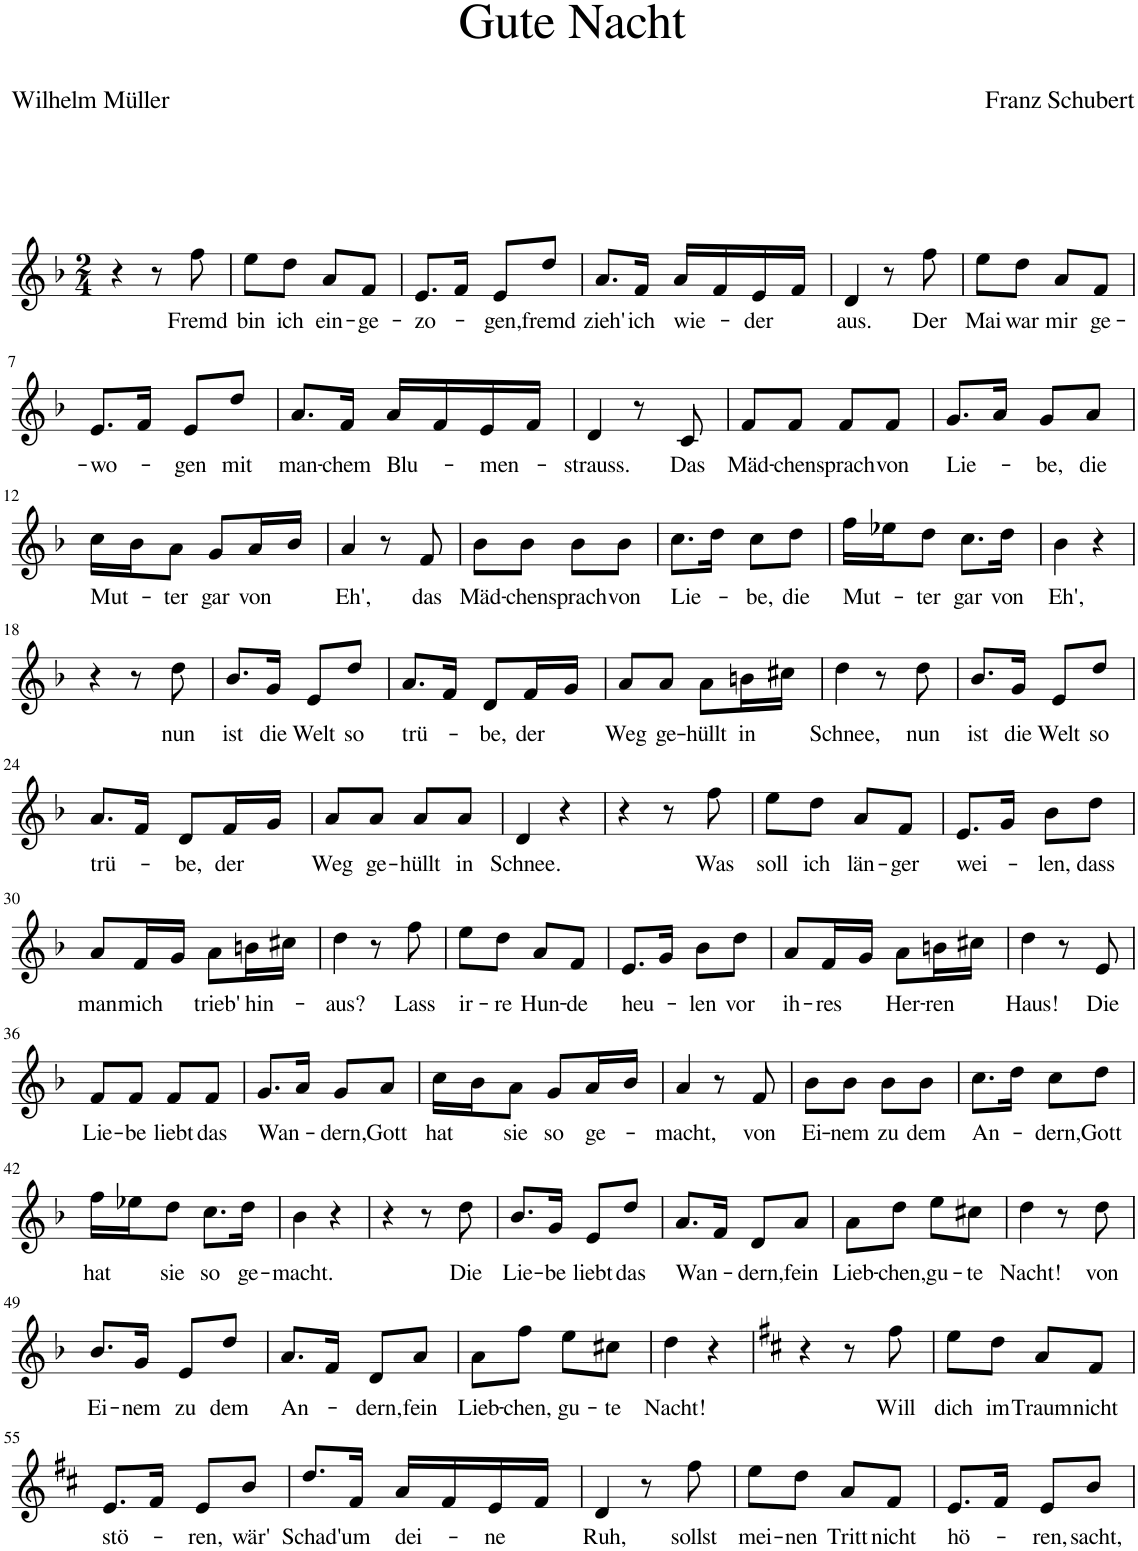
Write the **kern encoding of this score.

**kern	**text
*part1	*part1
*staff1	*staff1
*I"Piano	*
*I'Pno	*
*clefG2	*
*k[b-]	*
*M2/4	*
=1	=1
4r	.
8r	.
!	!LO:LY:b
8ff\	Fremd
=2	=2
!	!LO:LY:b
8ee\L	bin
!	!LO:LY:b
8dd\J	ich
!	!LO:LY:b
8a/L	ein-
!	!LO:LY:b
8f/J	-ge-
=3	=3
!	!LO:LY:b
8.e/L	-zo-
16f/Jk	.
!	!LO:LY:b
8e/L	-gen,
!	!LO:LY:b
8dd/J	fremd
=4	=4
!	!LO:LY:b
8.a/L	zieh'
!	!LO:LY:b
16f/Jk	ich
!	!LO:LY:b
16a/LL	wie-
16f/	.
!	!LO:LY:b
16e/	-der
16f/JJ	.
=5	=5
!	!LO:LY:b
4d/	aus.
8r	.
!	!LO:LY:b
8ff\	Der
=6	=6
!	!LO:LY:b
8ee\L	Mai
!	!LO:LY:b
8dd\J	war
!	!LO:LY:b
8a/L	mir
!	!LO:LY:b
8f/J	ge-
!!LO:LB:g=z
=7	=7
!	!LO:LY:b
8.e/L	-wo-
16f/Jk	.
!	!LO:LY:b
8e/L	-gen
!	!LO:LY:b
8dd/J	mit
=8	=8
!	!LO:LY:b
8.a/L	man-
!	!LO:LY:b
16f/Jk	-chem
!	!LO:LY:b
16a/LL	Blu-
16f/	.
!	!LO:LY:b
16e/	-men-
16f/JJ	.
=9	=9
!	!LO:LY:b
4d/	-strauss.
8r	.
!	!LO:LY:b
8c/	Das
=10	=10
!	!LO:LY:b
8f/L	Mäd-
!	!LO:LY:b
8f/J	-chen
!	!LO:LY:b
8f/L	sprach
!	!LO:LY:b
8f/J	von
=11	=11
!	!LO:LY:b
8.g/L	Lie-
16a/Jk	.
!	!LO:LY:b
8g/L	-be,
!	!LO:LY:b
8a/J	die
!!LO:LB:g=z
=12	=12
!	!LO:LY:b
16cc\LL	Mut-
16b-\J	.
!	!LO:LY:b
8a\J	-ter
!	!LO:LY:b
8g/L	gar
!	!LO:LY:b
16a/L	von
16b-/JJ	.
=13	=13
!	!LO:LY:b
4a/	Eh',
8r	.
!	!LO:LY:b
8f/	das
=14	=14
!	!LO:LY:b
8b-\L	Mäd-
!	!LO:LY:b
8b-\J	-chen
!	!LO:LY:b
8b-\L	sprach
!	!LO:LY:b
8b-\J	von
=15	=15
!	!LO:LY:b
8.cc\L	Lie-
16dd\Jk	.
!	!LO:LY:b
8cc\L	-be,
!	!LO:LY:b
8dd\J	die
=16	=16
!	!LO:LY:b
16ff\LL	Mut-
16ee-X\J	.
!	!LO:LY:b
8dd\J	-ter
!	!LO:LY:b
8.cc\L	gar
!	!LO:LY:b
16dd\Jk	von
=17	=17
!	!LO:LY:b
4b-\	Eh',
4r	.
!!LO:LB:g=z
=18	=18
4r	.
8r	.
!	!LO:LY:b
8dd\	nun
=19	=19
!	!LO:LY:b
8.b-/L	ist
!	!LO:LY:b
16g/Jk	die
!	!LO:LY:b
8e/L	Welt
!	!LO:LY:b
8dd/J	so
=20	=20
!	!LO:LY:b
8.a/L	trü-
16f/Jk	.
!	!LO:LY:b
8d/L	-be,
!	!LO:LY:b
16f/L	der
16g/JJ	.
=21	=21
!	!LO:LY:b
8a/L	Weg
!	!LO:LY:b
8a/J	ge-
!	!LO:LY:b
8a\L	-hüllt
!	!LO:LY:b
16bn\L	in
16cc#X\JJ	.
=22	=22
!	!LO:LY:b
4dd\	Schnee,
8r	.
!	!LO:LY:b
8dd\	nun
=23	=23
!	!LO:LY:b
8.b-/L	ist
!	!LO:LY:b
16g/Jk	die
!	!LO:LY:b
8e/L	Welt
!	!LO:LY:b
8dd/J	so
!!LO:LB:g=z
=24	=24
!	!LO:LY:b
8.a/L	trü-
16f/Jk	.
!	!LO:LY:b
8d/L	-be,
!	!LO:LY:b
16f/L	der
16g/JJ	.
=25	=25
!	!LO:LY:b
8a/L	Weg
!	!LO:LY:b
8a/J	ge-
!	!LO:LY:b
8a/L	-hüllt
!	!LO:LY:b
8a/J	in
=26	=26
!	!LO:LY:b
4d/	Schnee.
4r	.
=27	=27
4r	.
8r	.
!	!LO:LY:b
8ff\	Was
=28	=28
!	!LO:LY:b
8ee\L	soll
!	!LO:LY:b
8dd\J	ich
!	!LO:LY:b
8a/L	län-
!	!LO:LY:b
8f/J	-ger
=29	=29
!	!LO:LY:b
8.e/L	wei-
16g/Jk	.
!	!LO:LY:b
8b-\L	-len,
!	!LO:LY:b
8dd\J	dass
!!LO:LB:g=z
=30	=30
!	!LO:LY:b
8a/L	man
!	!LO:LY:b
16f/L	mich
16g/JJ	.
!	!LO:LY:b
8a\L	trieb'
!	!LO:LY:b
16bn\L	hin-
16cc#X\JJ	.
=31	=31
!	!LO:LY:b
4dd\	-aus?
8r	.
!	!LO:LY:b
8ff\	Lass
=32	=32
!	!LO:LY:b
8ee\L	ir-
!	!LO:LY:b
8dd\J	-re
!	!LO:LY:b
8a/L	Hun-
!	!LO:LY:b
8f/J	-de
=33	=33
!	!LO:LY:b
8.e/L	heu-
16g/Jk	.
!	!LO:LY:b
8b-\L	-len
!	!LO:LY:b
8dd\J	vor
=34	=34
!	!LO:LY:b
8a/L	ih-
!	!LO:LY:b
16f/L	-res
16g/JJ	.
!	!LO:LY:b
8a\L	Her-
!	!LO:LY:b
16bn\L	-ren
16cc#X\JJ	.
=35	=35
!	!LO:LY:b
4dd\	Haus!
8r	.
!	!LO:LY:b
8e/	Die
!!LO:LB:g=z
=36	=36
!	!LO:LY:b
8f/L	Lie-
!	!LO:LY:b
8f/J	-be
!	!LO:LY:b
8f/L	liebt
!	!LO:LY:b
8f/J	das
=37	=37
!	!LO:LY:b
8.g/L	Wan-
16a/Jk	.
!	!LO:LY:b
8g/L	-dern,
!	!LO:LY:b
8a/J	Gott
=38	=38
!	!LO:LY:b
16cc\LL	hat
16b-\J	.
!	!LO:LY:b
8a\J	sie
!	!LO:LY:b
8g/L	so
!	!LO:LY:b
16a/L	ge-
16b-/JJ	.
=39	=39
!	!LO:LY:b
4a/	-macht,
8r	.
!	!LO:LY:b
8f/	von
=40	=40
!	!LO:LY:b
8b-\L	Ei-
!	!LO:LY:b
8b-\J	-nem
!	!LO:LY:b
8b-\L	zu
!	!LO:LY:b
8b-\J	dem
=41	=41
!	!LO:LY:b
8.cc\L	An-
16dd\Jk	.
!	!LO:LY:b
8cc\L	-dern,
!	!LO:LY:b
8dd\J	Gott
!!LO:LB:g=z
=42	=42
!	!LO:LY:b
16ff\LL	hat
16ee-X\J	.
!	!LO:LY:b
8dd\J	sie
!	!LO:LY:b
8.cc\L	so
!	!LO:LY:b
16dd\Jk	ge-
=43	=43
!	!LO:LY:b
4b-\	-macht.
4r	.
=44	=44
4r	.
8r	.
!	!LO:LY:b
8dd\	Die
=45	=45
!	!LO:LY:b
8.b-/L	Lie-
!	!LO:LY:b
16g/Jk	-be
!	!LO:LY:b
8e/L	liebt
!	!LO:LY:b
8dd/J	das
=46	=46
!	!LO:LY:b
8.a/L	Wan-
16f/Jk	.
!	!LO:LY:b
8d/L	-dern,
!	!LO:LY:b
8a/J	fein
=47	=47
!	!LO:LY:b
8a\L	Lieb-
!	!LO:LY:b
8dd\J	-chen,
!	!LO:LY:b
8ee\L	gu-
!	!LO:LY:b
8cc#X\J	-te
=48	=48
!	!LO:LY:b
4dd\	Nacht!
8r	.
!	!LO:LY:b
8dd\	von
!!LO:LB:g=z
=49	=49
!	!LO:LY:b
8.b-/L	Ei-
!	!LO:LY:b
16g/Jk	-nem
!	!LO:LY:b
8e/L	zu
!	!LO:LY:b
8dd/J	dem
=50	=50
!	!LO:LY:b
8.a/L	An-
16f/Jk	.
!	!LO:LY:b
8d/L	-dern,
!	!LO:LY:b
8a/J	fein
=51	=51
!	!LO:LY:b
8a\L	Lieb-
!	!LO:LY:b
8ff\J	-chen,
!	!LO:LY:b
8ee\L	gu-
!	!LO:LY:b
8cc#X\J	-te
=52	=52
!	!LO:LY:b
4dd\	Nacht!
4r	.
=53	=53
*k[f#c#]	*
4r	.
8r	.
!	!LO:LY:b
8ff#\	Will
=54	=54
!	!LO:LY:b
8ee\L	dich
!	!LO:LY:b
8dd\J	im
!	!LO:LY:b
8a/L	Traum
!	!LO:LY:b
8f#/J	nicht
!!LO:LB:g=z
=55	=55
!	!LO:LY:b
8.e/L	stö-
16f#/Jk	.
!	!LO:LY:b
8e/L	-ren,
!	!LO:LY:b
8b/J	wär'
=56	=56
!	!LO:LY:b
8.dd/L	Schad'
!	!LO:LY:b
16f#/Jk	um
!	!LO:LY:b
16a/LL	dei-
16f#/	.
!	!LO:LY:b
16e/	-ne
16f#/JJ	.
=57	=57
!	!LO:LY:b
4d/	Ruh,
8r	.
!	!LO:LY:b
8ff#\	sollst
=58	=58
!	!LO:LY:b
8ee\L	mei-
!	!LO:LY:b
8dd\J	-nen
!	!LO:LY:b
8a/L	Tritt
!	!LO:LY:b
8f#/J	nicht
=59	=59
!	!LO:LY:b
8.e/L	hö-
16f#/Jk	.
!	!LO:LY:b
8e/L	-ren,
!	!LO:LY:b
8b/J	sacht,
=	=
*-	*-
